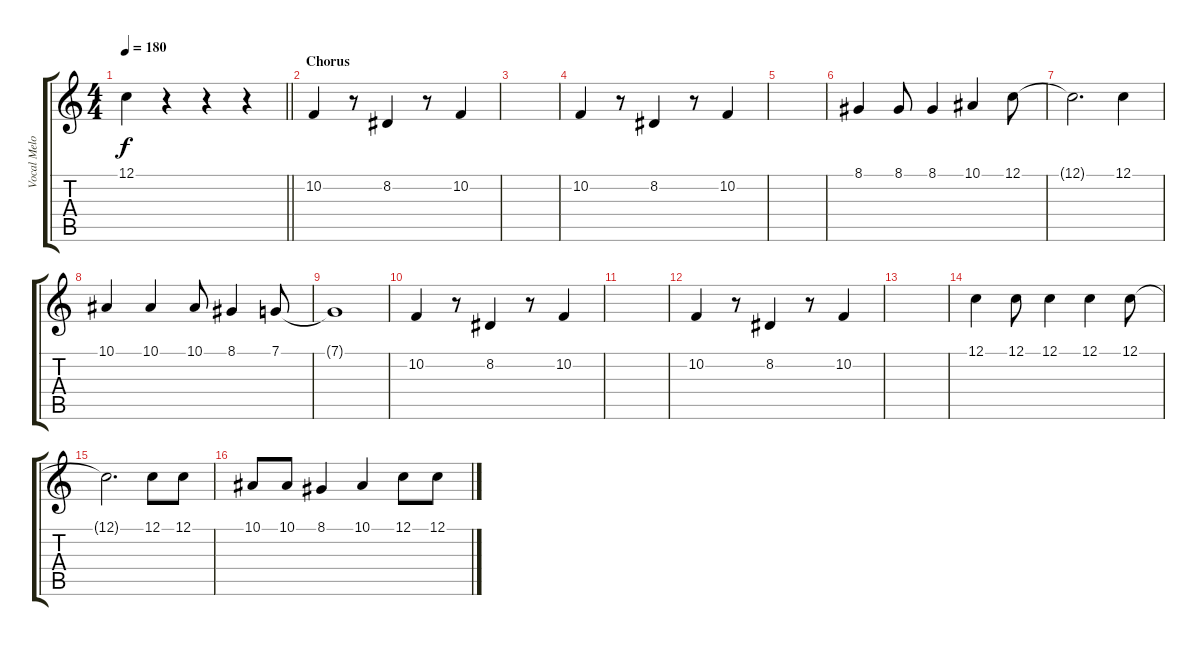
\track ("Vocal Melody" "Vocal Melo") {instrument lead2sawtooth}
\staff {score tabs}
\tuning (C4 G3 Eb3 Bb2 F2 C2) {hide}
\ts (4 4)
\tempo 180
\clef g2
\barLineRight lightlight
\ks c
12.1{t}.4{dy f} r.4 r.4 r.4 |
\section ("" "Chorus")
10.2.4 r.8 8.2.4 r.8 10.2.4 |
|
10.2.4 r.8 8.2.4 r.8 10.2.4 |
|
8.1.4 8.1.8 8.1.4 10.1.4 12.1.8 |
12.1{t}.2{d} 12.1.4 |
10.1.4 10.1.4 10.1.8 8.1.4 7.1.8 |
7.1{t}.1 |
10.2.4 r.8 8.2.4 r.8 10.2.4 |
|
10.2.4 r.8 8.2.4 r.8 10.2.4 |
|
12.1.4 12.1.8 12.1.4 12.1.4 12.1.8 |
12.1{t}.2{d} 12.1.8 12.1.8 |
10.1.8 10.1.8 8.1.4 10.1.4 12.1.8 12.1.8
